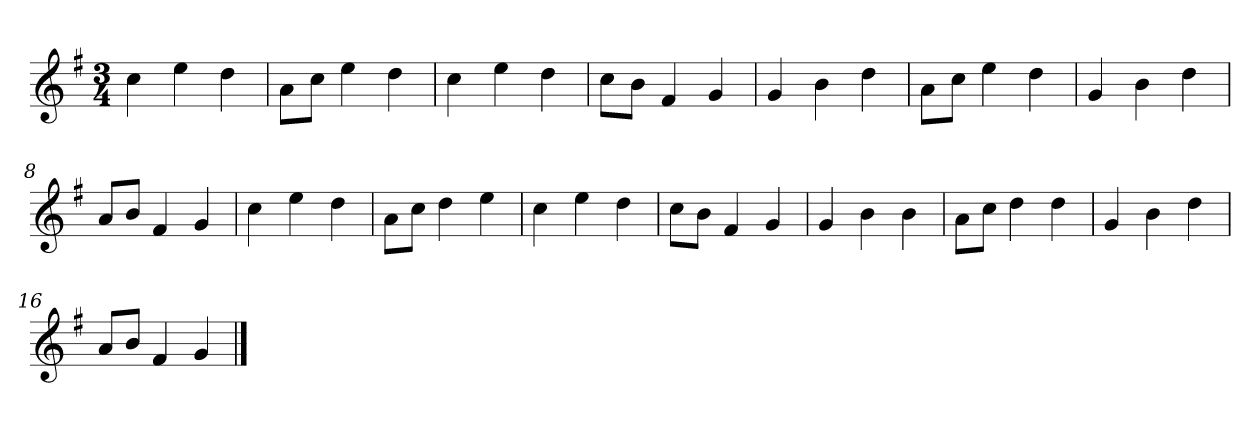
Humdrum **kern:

**kern
*part1
*staff1
*clefG2
*k[f#]
*G:
*M3/4
=
4cc
4ee
4dd
=2
8a\L
8cc\J
4ee
4dd
=3
4cc
4ee
4dd
=4
8cc\L
8b\J
4f#
4g
=5y
4g
4b
4dd
=6
8a\L
8cc\J
4ee
4dd
=7
4g
4b
4dd
=8
8a/L
8b/J
4f#
4g
=9y
4cc
4ee
4dd
=10
8a\L
8cc\J
4dd
4ee
=11
4cc
4ee
4dd
=12
8cc\L
8b\J
4f#
4g
=13y
4g
4b
4b
=14
8a\L
8cc\J
4dd
4dd
=15
4g
4b
4dd
=16
8a/L
8b/J
4f#
4g
==
*-
